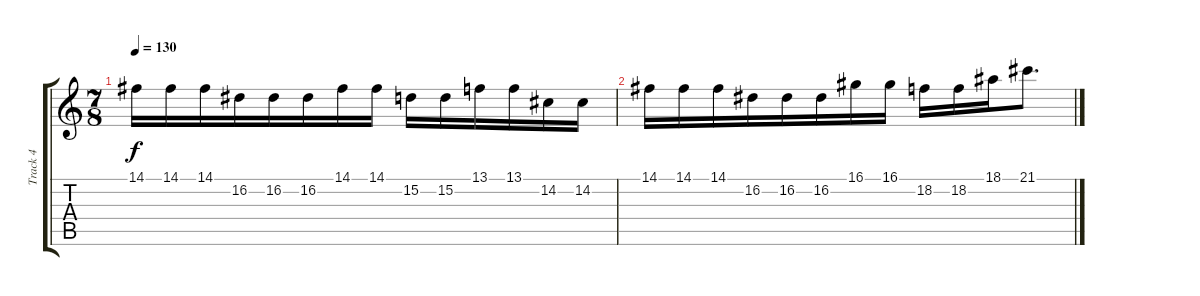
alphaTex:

\track ("Track 4" "Track 4") {instrument stringensemble1}
\staff {score tabs}
\tuning (E4 B3 G3 D3 A2 E2) {hide}
\ts (7 8)
\tempo 130
\clef g2
\ks c
14.1.16{dy f} 14.1.16 14.1.16 16.2.16 16.2.16 16.2.16 14.1.16 14.1.16 15.2.16 15.2.16 13.1.16 13.1.16 14.2.16 14.2.16 |
14.1.16 14.1.16 14.1.16 16.2.16 16.2.16 16.2.16 16.1.16 16.1.16 18.2.16 18.2.16 18.1.16 21.1.8{d}
